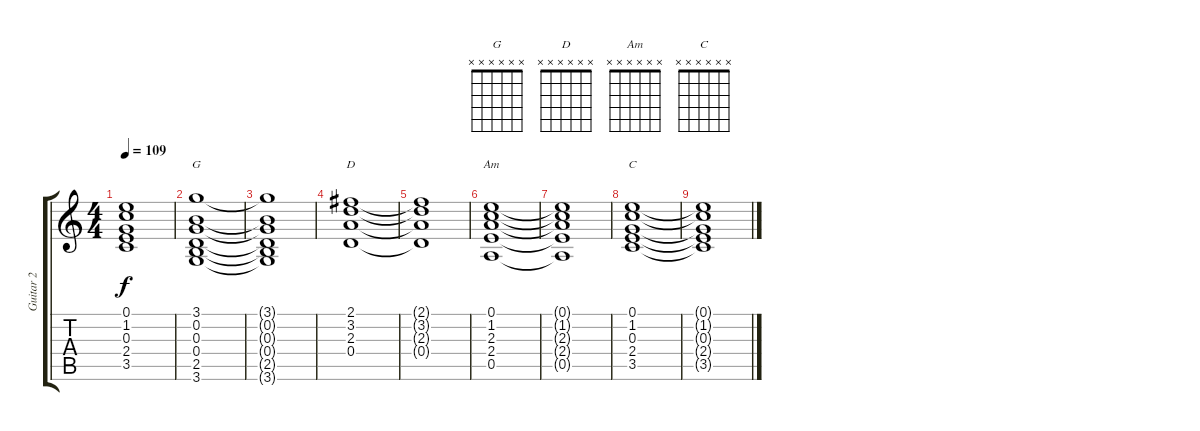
\track ("Guitar 2" "Guitar 2") {instrument overdrivenguitar}
\staff {score tabs}
\tuning (E4 B3 G3 D3 A2 E2) {hide}
\chord ("G" x x x x x x) {firstfret 0}
\chord ("D" x x x x x x) {firstfret 0}
\chord ("Am" x x x x x x) {firstfret 0}
\chord ("C" x x x x x x) {firstfret 0}
\ts (4 4)
\tempo 109
\clef g2
\ks c
(0.1{t} 1.2{t} 0.3{t} 2.4{t} 3.5{t}).1{dy f} |
(3.1 0.2 0.3 0.4 2.5 3.6).1{ch "G"} |
(3.1{t} 0.2{t} 0.3{t} 0.4{t} 2.5{t} 3.6{t}).1 |
(2.1 3.2 2.3 0.4).1{ch "D"} |
(2.1{t} 3.2{t} 2.3{t} 0.4{t}).1 |
(0.1 1.2 2.3 2.4 0.5).1{ch "Am"} |
(0.1{t} 1.2{t} 2.3{t} 2.4{t} 0.5{t}).1 |
(0.1 1.2 0.3 2.4 3.5).1{ch "C"} |
(0.1{t} 1.2{t} 0.3{t} 2.4{t} 3.5{t}).1
